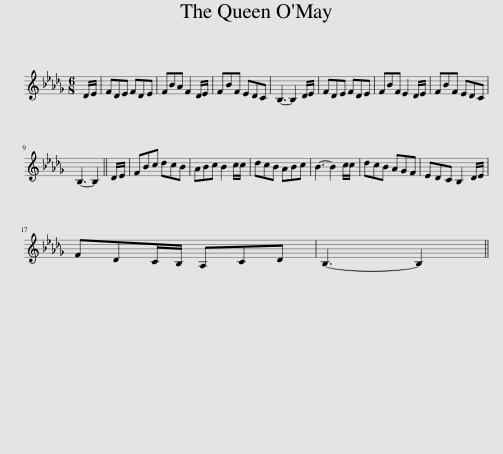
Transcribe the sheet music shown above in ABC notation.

X:1
L:1/8
M:6/8
I:linebreak $
K:Bbmin
V:1 treble
V:1
 D/E/ | FDE FDE | FBA F2 D/E/ | FBF EDC | B,3- B,2 D/E/ | %5
 FDE FDE | FBF E2 D/E/ | FBF EDC |$ B,3- B,2 || D/E/ | %10
 FBc dcB | ABc B2 c/c/ | dcB ABc | B3- B2 c/c/ | dcB AGF | %15
 EDC B,2 D/E/ |$ FDC/B,/ A,CD | B,3- B,2 || %18
